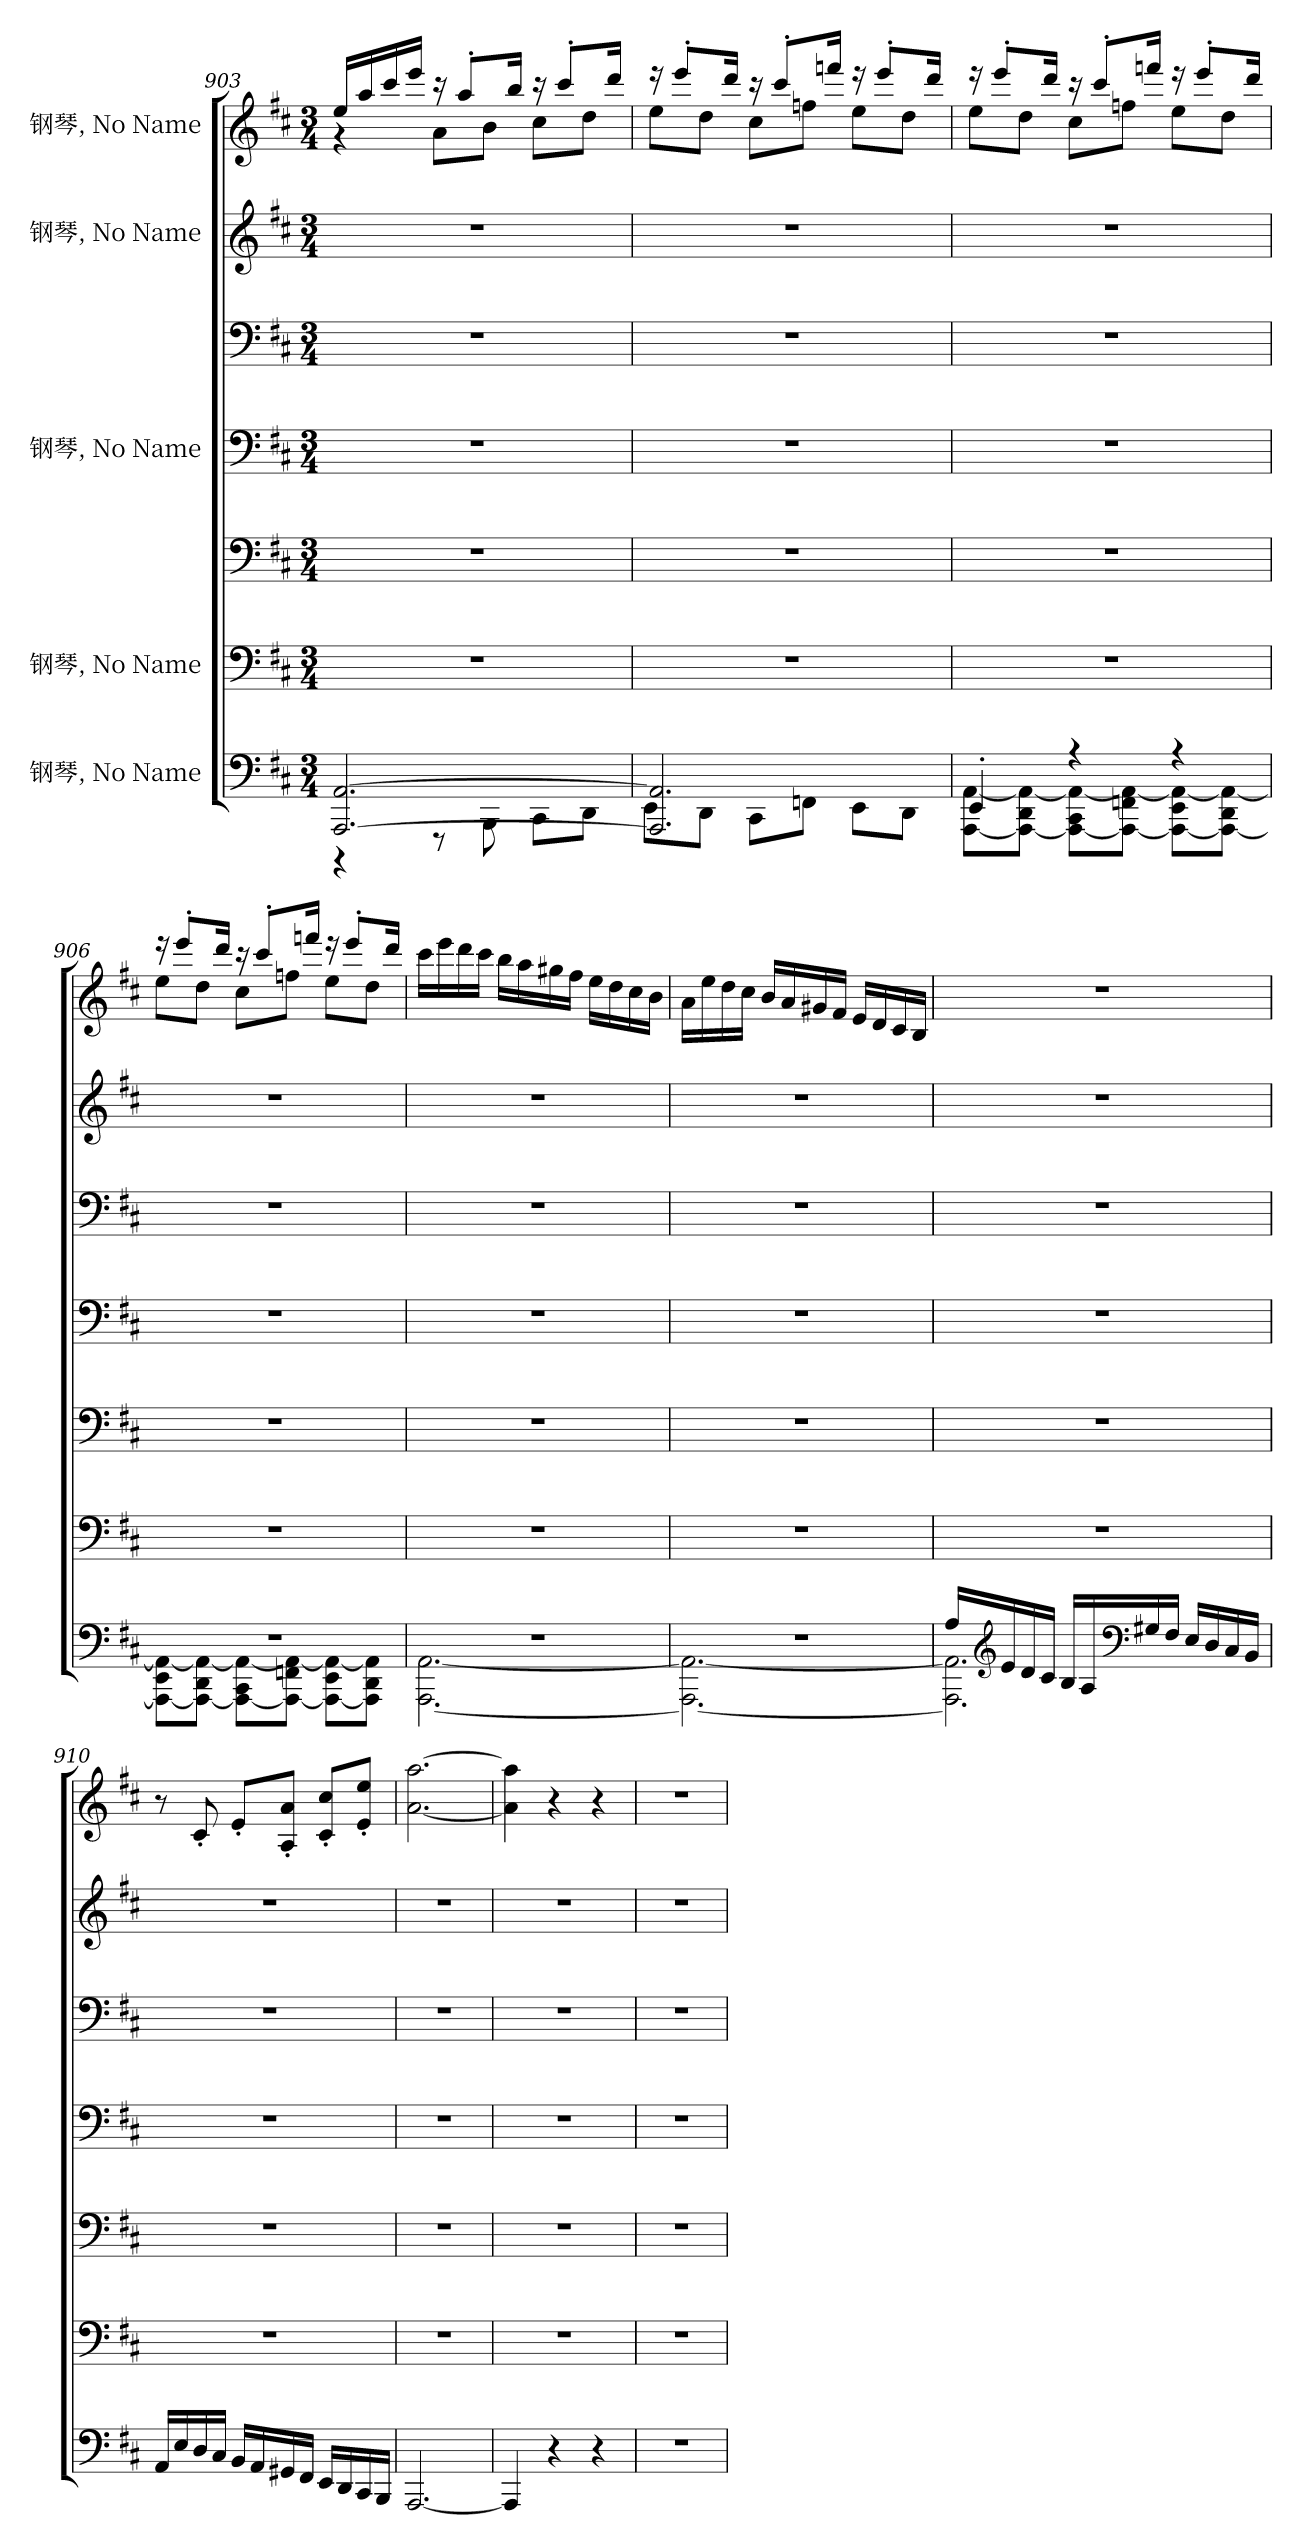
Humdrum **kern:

**kern	**kern	**kern	**kern	**kern	**kern	**kern
*part5	*part4	*part4	*part3	*part3	*part2	*part1
*staff7	*staff6	*staff5	*staff4	*staff3	*staff2	*staff1
*I"钢琴, No Name	*I"钢琴, No Name	*	*I"钢琴, No Name	*	*I"钢琴, No Name	*I"钢琴, No Name
*clefF4	*clefF4	*clefF4	*clefF4	*clefF4	*clefG2	*clefG2
*k[f#c#]	*k[f#c#]	*k[f#c#]	*k[f#c#]	*k[f#c#]	*k[f#c#]	*k[f#c#]
*M3/4	*M3/4	*M3/4	*M3/4	*M3/4	*M3/4	*M3/4
*MM150	*MM150	*MM150	*MM150	*MM150	*MM150	*MM150
=903	=903	=903	=903	=903	=903	=903
*^	*	*	*	*	*	*^
[2.AAA/ [2.AA/	4r	2.r	2.r	2.r	2.r	2.r	16ee/LL	4r
.	.	.	.	.	.	.	16aa/	.
.	.	.	.	.	.	.	16ccc#/	.
.	.	.	.	.	.	.	16eee/JJ	.
.	8r	.	.	.	.	.	16r	8a\L
.	.	.	.	.	.	.	8aa'/L	.
.	8BBB\	.	.	.	.	.	.	8b\J
.	.	.	.	.	.	.	16bb/Jk	.
.	8CC#\L	.	.	.	.	.	16r	8cc#\L
.	.	.	.	.	.	.	8ccc#'/L	.
.	8DD\J	.	.	.	.	.	.	8dd\J
.	.	.	.	.	.	.	16ddd/Jk	.
!!LO:PB:g=z	!!
=904	=904	=904	=904	=904	=904	=904	=904	=904
2.AAA/] 2.AA/]	8EE\L	2.r	2.r	2.r	2.r	2.r	16r	8ee\L
.	.	.	.	.	.	.	8eee'/L	.
.	8DD\J	.	.	.	.	.	.	8dd\J
.	.	.	.	.	.	.	16ddd/Jk	.
.	8CC#\L	.	.	.	.	.	16r	8cc#\L
.	.	.	.	.	.	.	8ccc#'/L	.
.	8FFn\J	.	.	.	.	.	.	8ffn\J
.	.	.	.	.	.	.	16fffn/Jk	.
.	8EE\L	.	.	.	.	.	16r	8ee\L
.	.	.	.	.	.	.	8eee'/L	.
.	8DD\J	.	.	.	.	.	.	8dd\J
.	.	.	.	.	.	.	16ddd/Jk	.
=905	=905	=905	=905	=905	=905	=905	=905	=905
*	*	*	*	*	*	*	*MM152	*
4EE'/	[8AAA\ [8AA\L	2.r	2.r	2.r	2.r	2.r	16r	8ee\L
.	.	.	.	.	.	.	8eee'/L	.
.	8AAA\_ 8DD\ 8AA\_J	.	.	.	.	.	.	8dd\J
.	.	.	.	.	.	.	16ddd/Jk	.
4r	8AAA\_ 8CC#\ 8AA\_L	.	.	.	.	.	16r	8cc#\L
.	.	.	.	.	.	.	8ccc#'/L	.
.	8AAA\_ 8FFn\ 8AA\_J	.	.	.	.	.	.	8ffn\J
.	.	.	.	.	.	.	16fffn/Jk	.
4r	8AAA\_ 8EE\ 8AA\_L	.	.	.	.	.	16r	8ee\L
.	.	.	.	.	.	.	8eee'/L	.
.	8AAA\_ 8DD\ 8AA\_J	.	.	.	.	.	.	8dd\J
.	.	.	.	.	.	.	16ddd/Jk	.
=906	=906	=906	=906	=906	=906	=906	=906	=906
2.r	8AAA\_ 8EE\ 8AA\_L	2.r	2.r	2.r	2.r	2.r	16r	8ee\L
.	.	.	.	.	.	.	8eee'/L	.
.	8AAA\_ 8DD\ 8AA\_J	.	.	.	.	.	.	8dd\J
.	.	.	.	.	.	.	16ddd/Jk	.
.	8AAA\_ 8CC#\ 8AA\_L	.	.	.	.	.	16r	8cc#\L
.	.	.	.	.	.	.	8ccc#'/L	.
.	8AAA\_ 8FFn\ 8AA\_J	.	.	.	.	.	.	8ffn\J
.	.	.	.	.	.	.	16fffn/Jk	.
.	8AAA\_ 8EE\ 8AA\_L	.	.	.	.	.	16r	8ee\L
.	.	.	.	.	.	.	8eee'/L	.
.	8AAA\] 8DD\ 8AA\]J	.	.	.	.	.	.	8dd\J
.	.	.	.	.	.	.	16ddd/Jk	.
*	*	*	*	*	*	*	*v	*v
!!LO:PB:g=z
=907	=907	=907	=907	=907	=907	=907	=907
*	*	*	*	*	*	*	*MM154
2.r	[2.AAA\ [2.AA\	2.r	2.r	2.r	2.r	2.r	16ccc#\LL
.	.	.	.	.	.	.	16eee\
.	.	.	.	.	.	.	16ddd\
.	.	.	.	.	.	.	16ccc#\JJ
.	.	.	.	.	.	.	16bb\LL
.	.	.	.	.	.	.	16aa\
.	.	.	.	.	.	.	16gg#X\
.	.	.	.	.	.	.	16ff#\JJ
.	.	.	.	.	.	.	16ee\LL
.	.	.	.	.	.	.	16dd\
.	.	.	.	.	.	.	16cc#\
.	.	.	.	.	.	.	16b\JJ
=908	=908	=908	=908	=908	=908	=908	=908
2.r	2.AAA\_ 2.AA\_	2.r	2.r	2.r	2.r	2.r	16a\LL
.	.	.	.	.	.	.	16ee\
.	.	.	.	.	.	.	16dd\
.	.	.	.	.	.	.	16cc#\JJ
.	.	.	.	.	.	.	16b/LL
.	.	.	.	.	.	.	16a/
.	.	.	.	.	.	.	16g#X/
.	.	.	.	.	.	.	16f#/JJ
.	.	.	.	.	.	.	16e/LL
.	.	.	.	.	.	.	16d/
.	.	.	.	.	.	.	16c#/
.	.	.	.	.	.	.	16B/JJ
!!LO:PB:g=z
=909	=909	=909	=909	=909	=909	=909	=909
*	*	*	*	*	*	*	*MM156
16A/LL	2.AAA\] 2.AA\]	2.r	2.r	2.r	2.r	2.r	2.r
*clefG2	*	*	*	*	*	*	*
16e/	.	.	.	.	.	.	.
16d/	.	.	.	.	.	.	.
16c#/JJ	.	.	.	.	.	.	.
16B/LL	.	.	.	.	.	.	.
16A/	.	.	.	.	.	.	.
*clefF4	*	*	*	*	*	*	*
16G#X/	.	.	.	.	.	.	.
16F#/JJ	.	.	.	.	.	.	.
16E/LL	.	.	.	.	.	.	.
16D/	.	.	.	.	.	.	.
16C#/	.	.	.	.	.	.	.
16BB/JJ	.	.	.	.	.	.	.
*v	*v	*	*	*	*	*	*
=910	=910	=910	=910	=910	=910	=910
16AA/LL	2.r	2.r	2.r	2.r	2.r	8r
16E/	.	.	.	.	.	.
16D/	.	.	.	.	.	8c#'/
16C#/JJ	.	.	.	.	.	.
16BB/LL	.	.	.	.	.	8e'/L
16AA/	.	.	.	.	.	.
16GG#X/	.	.	.	.	.	8A/' 8a/'J
16FF#/JJ	.	.	.	.	.	.
16EE/LL	.	.	.	.	.	8c#/' 8cc#/'L
16DD/	.	.	.	.	.	.
*	*	*	*	*	*	*MM147
16CC#/	.	.	.	.	.	8e/' 8ee/'J
16BBB/JJ	.	.	.	.	.	.
=911	=911	=911	=911	=911	=911	=911
[2.AAA/	2.r	2.r	2.r	2.r	2.r	[2.a\ [2.aa\
=912	=912	=912	=912	=912	=912	=912
*	*	*	*	*	*	*MM250
4AAA/]	2.r	2.r	2.r	2.r	2.r	4a\] 4aa\]
4r	.	.	.	.	.	4r
4r	.	.	.	.	.	4r
=913	=913	=913	=913	=913	=913	=913
2.r	2.r	2.r	2.r	2.r	2.r	2.r
=	=	=	=	=	=	=
*-	*-	*-	*-	*-	*-	*-
